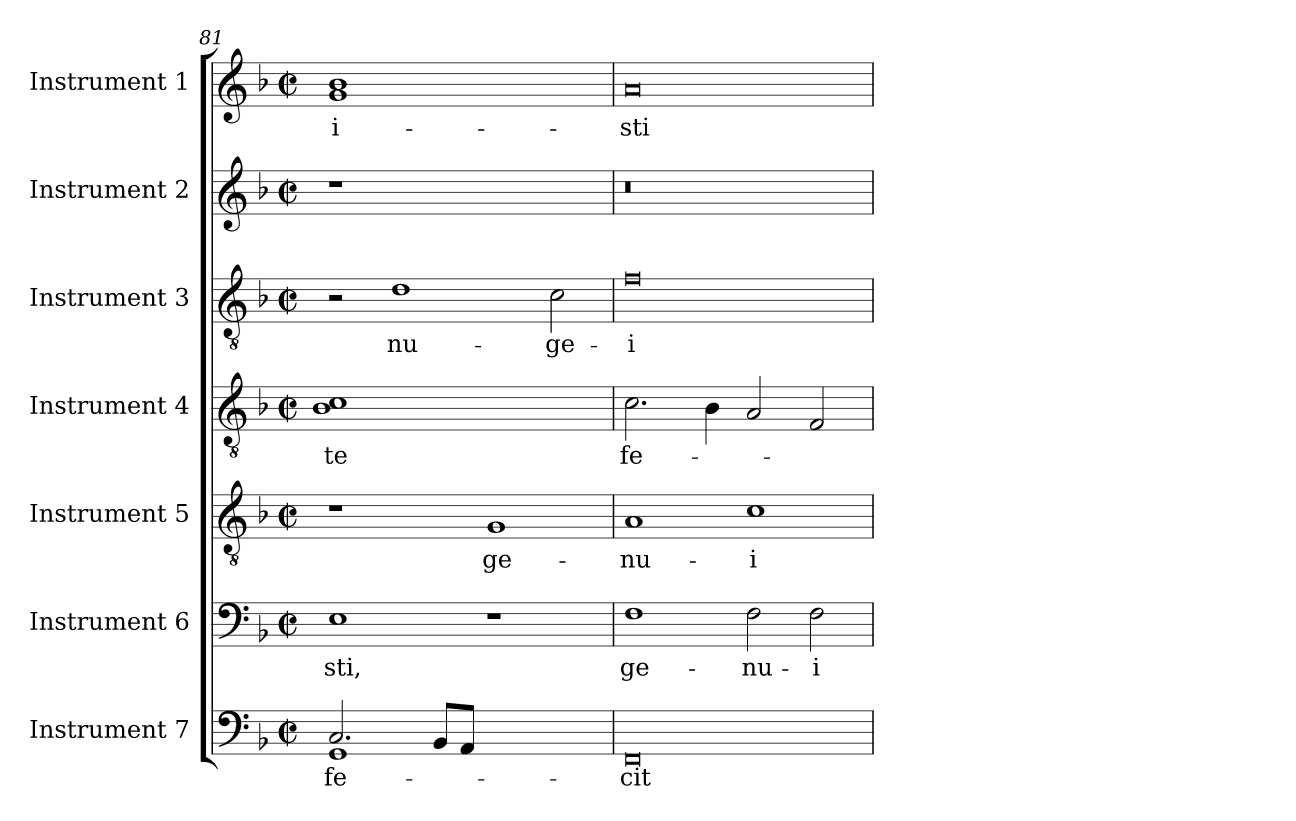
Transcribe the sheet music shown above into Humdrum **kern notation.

**kern	**text	**kern	**text	**kern	**text	**kern	**text	**kern	**text	**kern	**kern	**text
*part7	*part7	*part6	*part6	*part5	*part5	*part4	*part4	*part3	*part3	*part2	*part1	*part1
*staff7	*staff7	*staff6	*staff6	*staff5	*staff5	*staff4	*staff4	*staff3	*staff3	*staff2	*staff1	*staff1
*I"Instrument 7	*	*I"Instrument 6	*	*I"Instrument 5	*	*I"Instrument 4	*	*I"Instrument 3	*	*I"Instrument 2	*I"Instrument 1	*
*clefF4	*	*clefF4	*	*clefGv2	*	*clefGv2	*	*clefGv2	*	*clefG2	*clefG2	*
*k[b-]	*	*k[b-]	*	*k[b-]	*	*k[b-]	*	*k[b-]	*	*k[b-]	*k[b-]	*
*F:	*	*F:	*	*F:	*	*F:	*	*F:	*	*F:	*F:	*
*M2/2	*	*M2/2	*	*M2/2	*	*M2/2	*	*M2/2	*	*M2/2	*M2/2	*
*met(c|)	*	*met(c|)	*	*met(c|)	*	*met(c|)	*	*met(c|)	*	*met(c|)	*met(c|)	*
=81	=81	=81	=81	=81	=81	=81	=81	=81	=81	=81	=81	=81
!	!LO:LY:b:cj	!	!LO:LY:b:cj	!	!	!	!LO:LY:b:cj	!	!	!	!	!LO:LY:b:rj
*^	*	*	*	*	*	*	*	*	*	*	*	*
2.C/	1GG	fe-	1E	-sti,	1r	.	1c 1B-	te	2r	.	1r	1g 1b-	-i-
!	!	!	!	!	!	!	!	!	!	!LO:LY:b:cj	!	!	!
.	.	.	.	.	.	.	.	.	1d	-nu-	.	.	.
8BB-/L	.	.	.	.	.	.	.	.	.	.	.	.	.
8AA/J	.	.	.	.	.	.	.	.	.	.	.	.	.
!	!	!	!	!	!	!LO:LY:b:cj	!	!	!	!	!	!	!
1ryy	1ryy	.	1r	.	1G	ge-	1ryy	.	.	.	1ryy	1ryy	.
!	!	!	!	!	!	!	!	!	!	!LO:LY:b:cj	!	!	!
.	.	.	.	.	.	.	.	.	2c\	ge-	.	.	.
*v	*v	*	*	*	*	*	*	*	*	*	*	*	*
=82	=82	=82	=82	=82	=82	=82	=82	=82	=82	=82	=82	=82
!	!LO:LY:b:cj	!	!LO:LY:b:cj	!	!LO:LY:b:cj	!	!LO:LY:b:cj	!	!LO:LY:b:rj	!	!	!LO:LY:b:cj
0FF	-cit	1F	ge-	1A	-nu-	2.c\	fe-	0f	-i-	0r	0a	-sti
.	.	.	.	.	.	4B-\	.	.	.	.	.	.
!	!	!	!LO:LY:b:cj	!	!LO:LY:b:rj	!	!	!	!	!	!	!
.	.	2F\	-nu-	1c	-i-	2A/	.	.	.	.	.	.
!	!	!	!LO:LY:b:cj	!	!	!	!	!	!	!	!	!
.	.	2F\	-i-	.	.	2F/	.	.	.	.	.	.
=	=	=	=	=	=	=	=	=	=	=	=	=
*-	*-	*-	*-	*-	*-	*-	*-	*-	*-	*-	*-	*-
